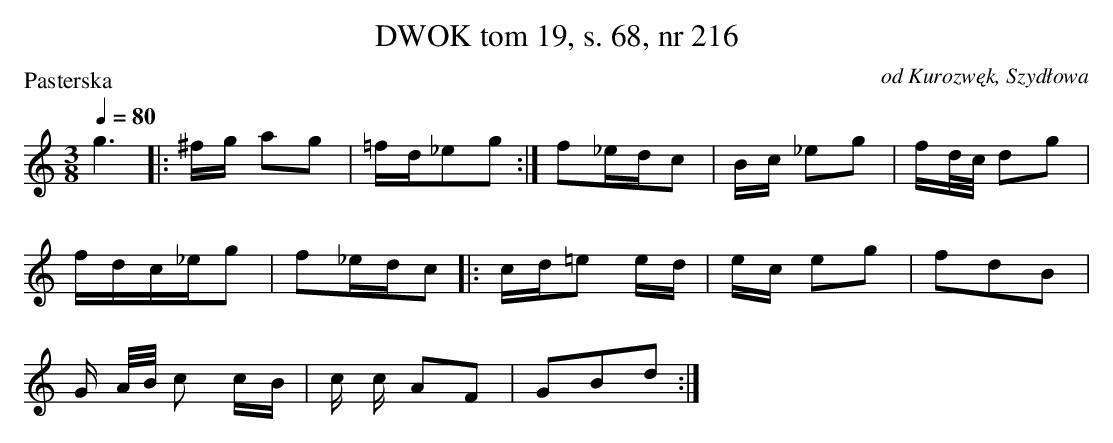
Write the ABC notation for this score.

X:1
T: DWOK tom 19, s. 68, nr 216
O:od Kurozwęk, Szydłowa
P:Pasterska
L:1/8
M:3/8
K:C
Q:1/4=80
g3|:^f/g/ ag|=f/d/_eg:|f_e/d/c|B/c/ _eg|f/d/4c/4 dg|
f/d/c/_e/g|f_e/d/c|:c/d/=e e/d/|e/c/ eg|fdB|
G/ A/4B/4 c c/B/|c/ c/ AF|GBd:|
